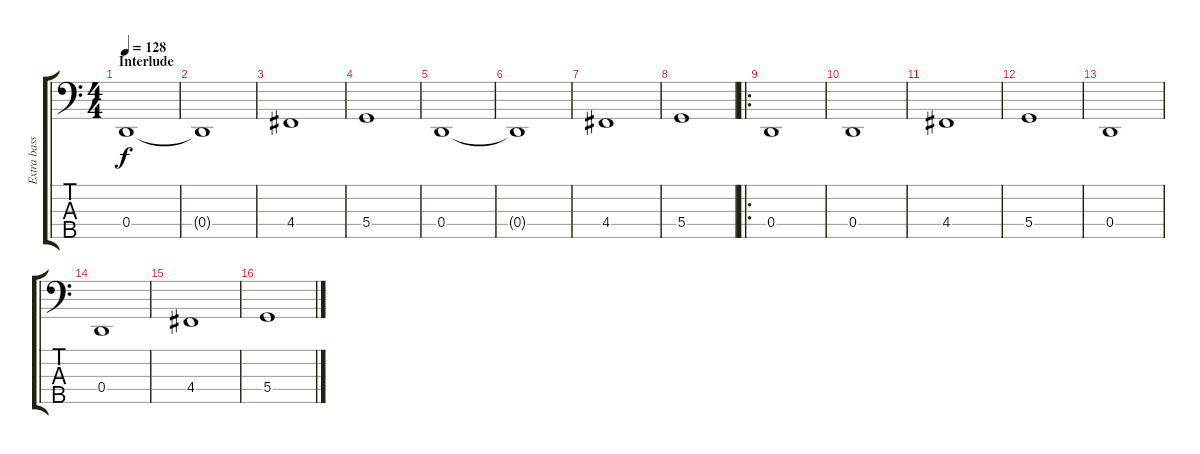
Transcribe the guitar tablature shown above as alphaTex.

\track ("Extra bass" "Extra bass") {instrument electricbassfinger}
\staff {score tabs}
\tuning (F2 C2 G1 D1 A0) {hide}
\ts (4 4)
\section ("" "Interlude")
\tempo 128
\clef f4
\ks c
0.4.1{dy f instrument electricbassfinger} |
0.4{t}.1 |
4.4.1 |
5.4.1 |
0.4.1 |
0.4{t}.1 |
4.4.1 |
5.4.1 |
\ro
0.4.1{instrument electricbassfinger} |
0.4.1 |
4.4.1 |
5.4.1 |
0.4.1 |
0.4.1 |
4.4.1 |
5.4.1
